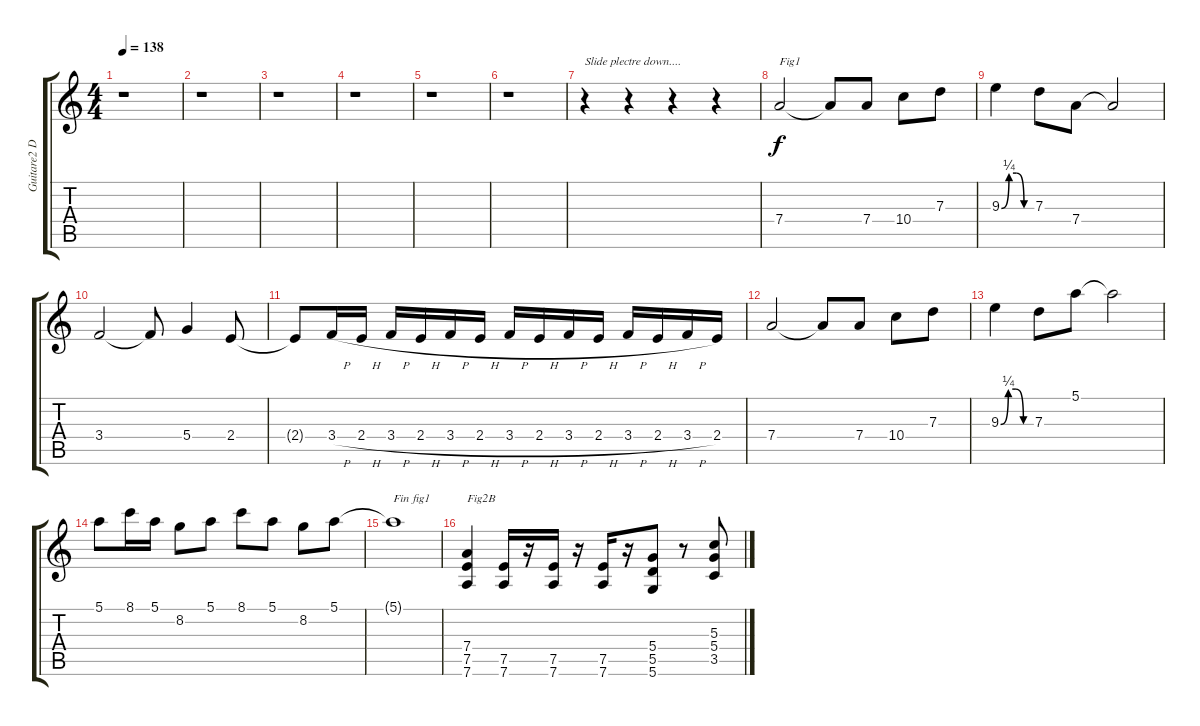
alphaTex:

\track ("Guitare2 Dr-D" "Guitare2 D") {instrument distortionguitar}
\staff {score tabs}
\tuning (E4 B3 G3 D3 A2 D2) {hide}
\ts (4 4)
\tempo 138
\clef g2
\ks c
r.1{dy f instrument distortionguitar} |
r.1 |
r.1 |
r.1 |
r.1 |
r.1 |
r.4{txt "Slide plectre down...."} r.4 r.4 r.4 |
7.4.2{txt "Fig1"} 7.4{t}.8 7.4.8 10.4.8 7.3.8 |
9.3{be (custom 0 0 15 1 30 1 45 0 60 0)}.4 7.3.8 7.4.8 7.4{t}.2 |
3.4.2 3.4{t}.8 5.4.4 2.4.8 |
2.4{t}.8 3.4{h}.16 2.4{h}.16 3.4{h}.16 2.4{h}.16 3.4{h}.16 2.4{h}.16 3.4{h}.16 2.4{h}.16 3.4{h}.16 2.4{h}.16 3.4{h}.16 2.4{h}.16 3.4{h}.16 2.4.16 |
7.4.2 7.4{t}.8 7.4.8 10.4.8 7.3.8 |
9.3{be (custom 0 0 15 1 30 1 45 0 60 0)}.4 7.3.8 5.1.8 5.1{t}.2 |
5.1.8 8.1.16 5.1.16 8.2.8 5.1.8 8.1.8 5.1.8 8.2.8 5.1.8 |
5.1{t}.1{txt "Fin fig1"} |
(7.4 7.5 7.6).4{txt "Fig2B"} (7.5 7.6).16 r.16 (7.5 7.6).16 r.16 (7.5 7.6).16 r.16 (5.4 5.5 5.6).8 r.8 (5.3 5.4 3.5).8
